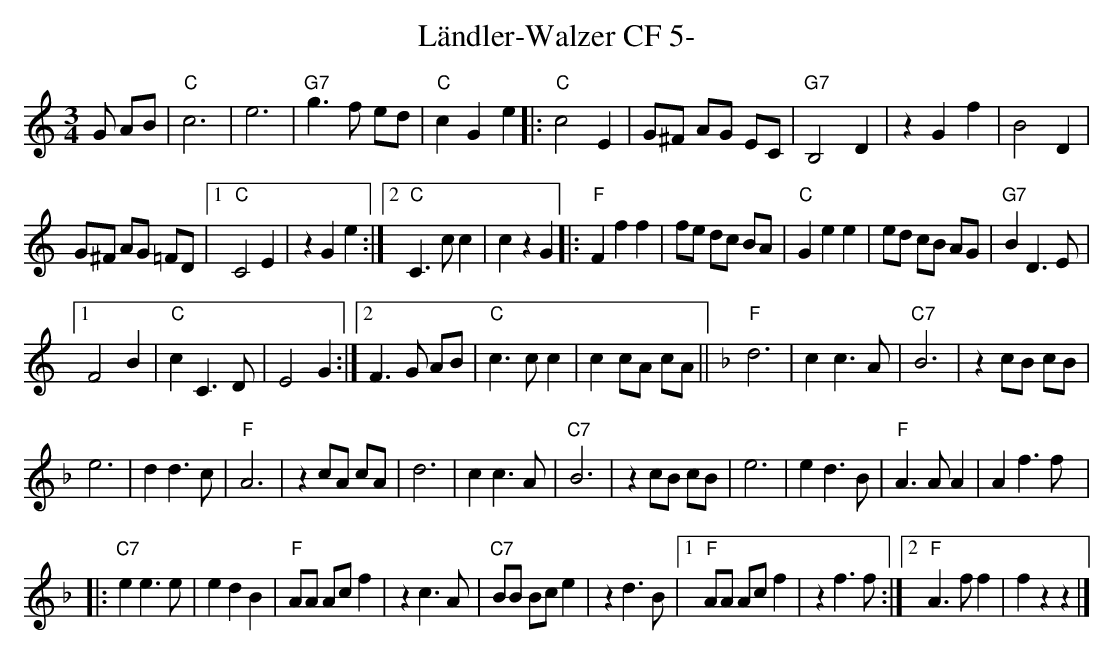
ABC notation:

X:1
T:L\"andler-Walzer CF 5-
M:3/4
L:1/8
K:Cmaj
G AB | "C"c6 | e6 | "G7"g3f ed | "C"c2G2e2 |: "C"c4E2 | G^F AG EC | "G7"B,4D2 | z2G2f2 | B4D2 |
G^F AG =FD |1 "C"C4E2 | z2G2e2 :|2 "C"C3 cc2 | c2z2G2 |: "F"F2f2f2 | fe dc BA | "C"G2e2e2 | ed cB AG | "G7"B2D3E |1
F4B2 | "C"c2C3D | E4G2 :|2 F3G AB | "C"c3cc2 | c2cA cA || [K:Fmaj] [L:1/4] "F"d3 | cc>A | "C7"B3 | z c/2B/2 c/2B/2 |
e3 | dd>c | "F"A3 | z c/2A/2 c/2A/2 | d3 | cc>A | "C7"B3 | z c/2B/2 c/2B/2 | e3 | ed>B | "F"A>AA | Af>f |:
"C7"ee>e | edB | "F"A/2A/2 A/2c/2 f | zc>A | "C7"B/2B/2 B/2c/2 e | zd>B |1 "F"A/2A/2 A/2c/2f | zf>f :|2 "F"A>ff | fzz |]
